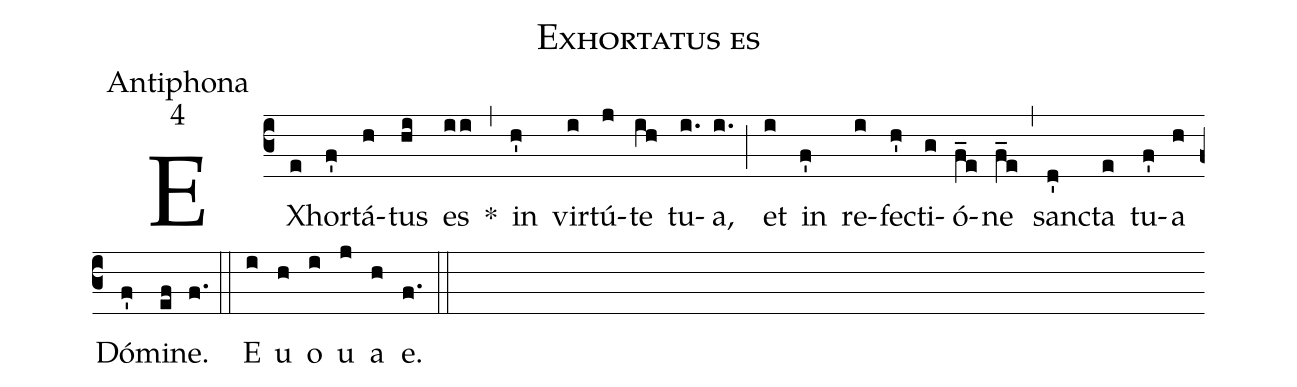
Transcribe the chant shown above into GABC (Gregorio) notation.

name:Exhortatus es;
office-part:Antiphona;
mode:4;
%%
(c3) EX(e)hor(f')tá(h)tus(hi) es(ii) *(,) in(h') vir(i)tú(j)te(ih) tu(i.)a,(i.) (;) et(i) in(f') re(i)fe(h')cti(g)ó(f_e)ne(f_e) (,) san(d')cta(e) tu(f')a(h) Dó(f')mi(ef)ne.(f.) (::) E(i) u(h) o(i) u(j) a(h) e.(f.) (::)
